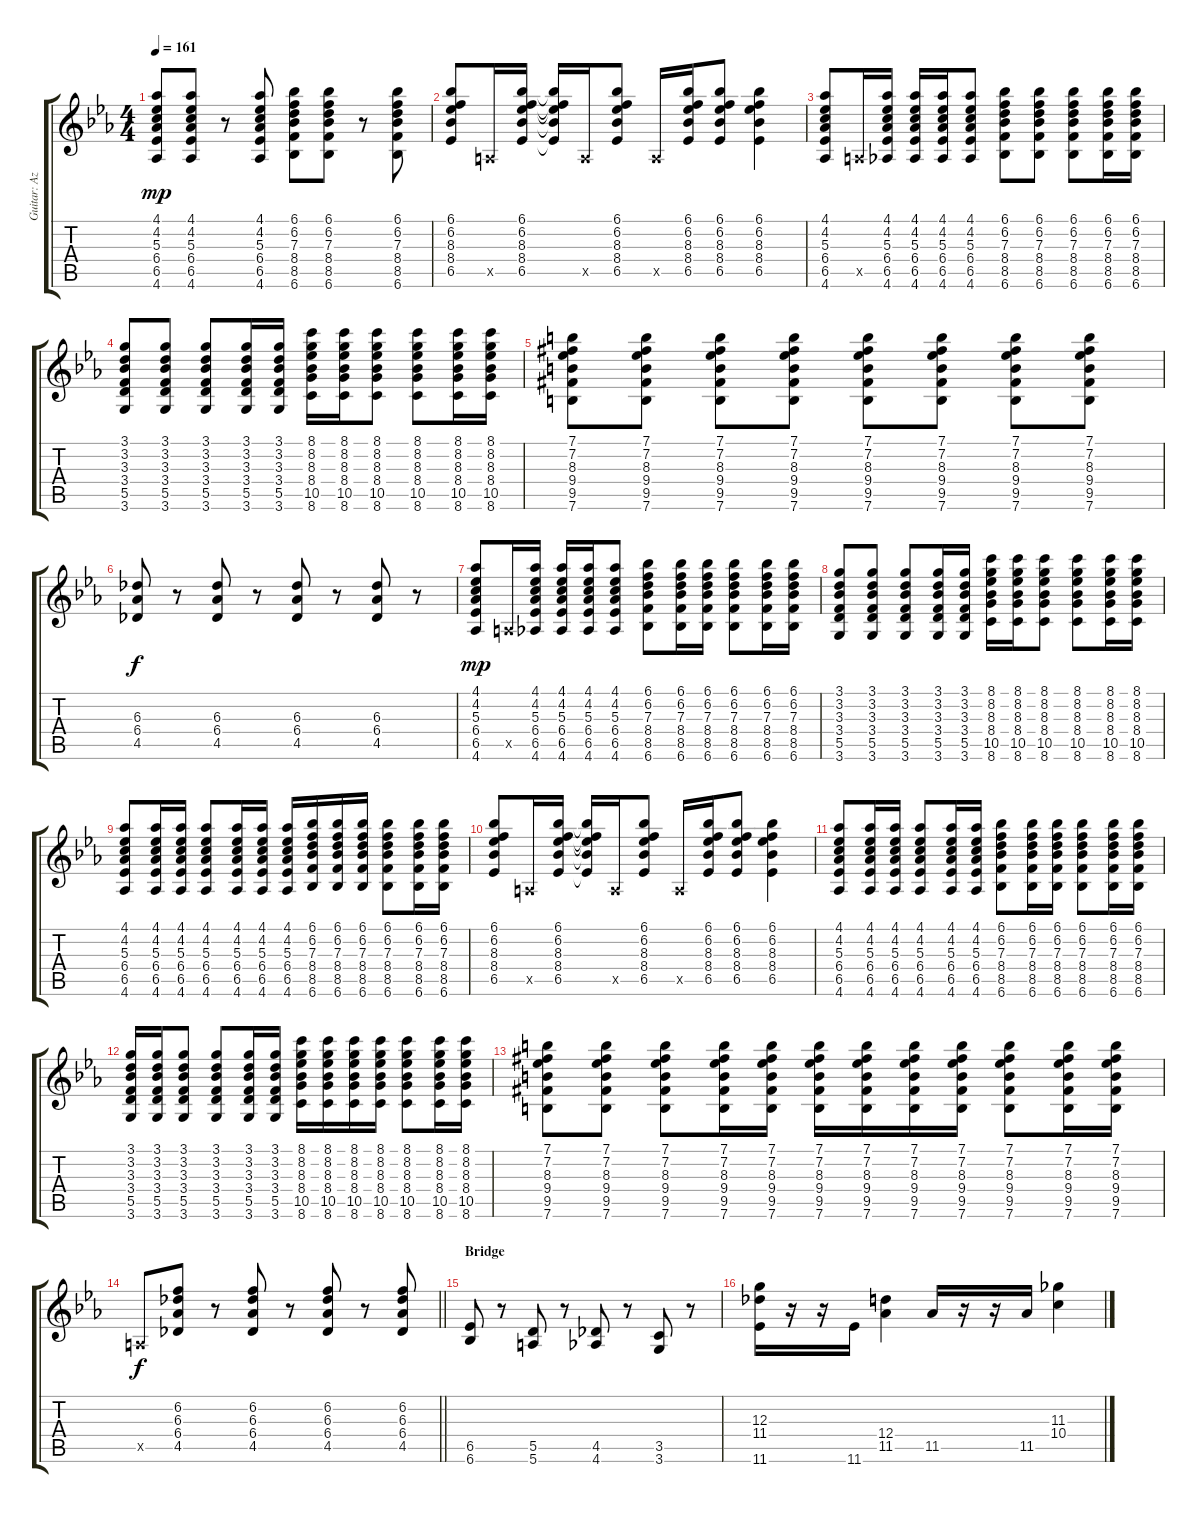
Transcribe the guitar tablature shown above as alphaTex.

\track ("Guitar: Azusa Nakano" "Guitar: Az") {instrument distortionguitar}
\staff {score tabs}
\tuning (E4 B3 G3 D3 A2 E2) {hide}
\ts (4 4)
\tempo 161
\clef g2
\ks eb
(4.1 4.2 5.3 6.4 6.5 4.6).8{dy mp} (4.1 4.2 5.3 6.4 6.5 4.6).8 r.8 (4.1 4.2 5.3 6.4 6.5 4.6).8 (6.1 6.2 7.3 8.4 8.5 6.6).8 (6.1 6.2 7.3 8.4 8.5 6.6).8 r.8 (6.1 6.2 7.3 8.4 8.5 6.6).8 |
(6.1 6.2 8.3 8.4 6.5).8 0.5{x}.16 (6.1 6.2 8.3 8.4 6.5).16 (6.1{t} 6.2{t} 8.3{t} 8.4{t} 6.5{t}).16 0.5{x}.16 (6.1 6.2 8.3 8.4 6.5).8 0.5{x}.16 (6.1 6.2 8.3 8.4 6.5).16 (6.1 6.2 8.3 8.4 6.5).8 (6.1 6.2 8.3 8.4 6.5).4 |
(4.1 4.2 5.3 6.4 6.5 4.6).8 0.5{x}.16 (4.1 4.2 5.3 6.4 6.5 4.6).16 (4.1 4.2 5.3 6.4 6.5 4.6).16 (4.1 4.2 5.3 6.4 6.5 4.6).16 (4.1 4.2 5.3 6.4 6.5 4.6).8 (6.1 6.2 7.3 8.4 8.5 6.6).8 (6.1 6.2 7.3 8.4 8.5 6.6).8 (6.1 6.2 7.3 8.4 8.5 6.6).8 (6.1 6.2 7.3 8.4 8.5 6.6).16 (6.1 6.2 7.3 8.4 8.5 6.6).16 |
(3.1 3.2 3.3 3.4 5.5 3.6).8 (3.1 3.2 3.3 3.4 5.5 3.6).8 (3.1 3.2 3.3 3.4 5.5 3.6).8 (3.1 3.2 3.3 3.4 5.5 3.6).16 (3.1 3.2 3.3 3.4 5.5 3.6).16 (8.1 8.2 8.3 8.4 10.5 8.6).16 (8.1 8.2 8.3 8.4 10.5 8.6).16 (8.1 8.2 8.3 8.4 10.5 8.6).8 (8.1 8.2 8.3 8.4 10.5 8.6).8 (8.1 8.2 8.3 8.4 10.5 8.6).16 (8.1 8.2 8.3 8.4 10.5 8.6).16 |
(7.1 7.2{acc #} 8.3 9.4 9.5{acc #} 7.6).8 (7.1 7.2{acc #} 8.3 9.4 9.5{acc #} 7.6).8 (7.1 7.2{acc #} 8.3 9.4 9.5{acc #} 7.6).8 (7.1 7.2{acc #} 8.3 9.4 9.5{acc #} 7.6).8 (7.1 7.2{acc #} 8.3 9.4 9.5{acc #} 7.6).8 (7.1 7.2{acc #} 8.3 9.4 9.5{acc #} 7.6).8 (7.1 7.2{acc #} 8.3 9.4 9.5{acc #} 7.6).8 (7.1 7.2{acc #} 8.3 9.4 9.5{acc #} 7.6).8 |
(6.3 6.4 4.5).8{dy f} r.8 (6.3 6.4 4.5).8 r.8 (6.3 6.4 4.5).8 r.8 (6.3 6.4 4.5).8 r.8 |
(4.1 4.2 5.3 6.4 6.5 4.6).8{dy mp} 0.5{x}.16 (4.1 4.2 5.3 6.4 6.5 4.6).16 (4.1 4.2 5.3 6.4 6.5 4.6).16 (4.1 4.2 5.3 6.4 6.5 4.6).16 (4.1 4.2 5.3 6.4 6.5 4.6).8 (6.1 6.2 7.3 8.4 8.5 6.6).8 (6.1 6.2 7.3 8.4 8.5 6.6).16 (6.1 6.2 7.3 8.4 8.5 6.6).16 (6.1 6.2 7.3 8.4 8.5 6.6).8 (6.1 6.2 7.3 8.4 8.5 6.6).16 (6.1 6.2 7.3 8.4 8.5 6.6).16 |
(3.1 3.2 3.3 3.4 5.5 3.6).8 (3.1 3.2 3.3 3.4 5.5 3.6).8 (3.1 3.2 3.3 3.4 5.5 3.6).8 (3.1 3.2 3.3 3.4 5.5 3.6).16 (3.1 3.2 3.3 3.4 5.5 3.6).16 (8.1 8.2 8.3 8.4 10.5 8.6).16 (8.1 8.2 8.3 8.4 10.5 8.6).16 (8.1 8.2 8.3 8.4 10.5 8.6).8 (8.1 8.2 8.3 8.4 10.5 8.6).8 (8.1 8.2 8.3 8.4 10.5 8.6).16 (8.1 8.2 8.3 8.4 10.5 8.6).16 |
(4.1 4.2 5.3 6.4 6.5 4.6).8 (4.1 4.2 5.3 6.4 6.5 4.6).16 (4.1 4.2 5.3 6.4 6.5 4.6).16 (4.1 4.2 5.3 6.4 6.5 4.6).8 (4.1 4.2 5.3 6.4 6.5 4.6).16 (4.1 4.2 5.3 6.4 6.5 4.6).16 (4.1 4.2 5.3 6.4 6.5 4.6).16 (6.1 6.2 7.3 8.4 8.5 6.6).16 (6.1 6.2 7.3 8.4 8.5 6.6).16 (6.1 6.2 7.3 8.4 8.5 6.6).16 (6.1 6.2 7.3 8.4 8.5 6.6).8 (6.1 6.2 7.3 8.4 8.5 6.6).16 (6.1 6.2 7.3 8.4 8.5 6.6).16 |
(6.1 6.2 8.3 8.4 6.5).8 0.5{x}.16 (6.1 6.2 8.3 8.4 6.5).16 (6.1{t} 6.2{t} 8.3{t} 8.4{t} 6.5{t}).16 0.5{x}.16 (6.1 6.2 8.3 8.4 6.5).8 0.5{x}.16 (6.1 6.2 8.3 8.4 6.5).16 (6.1 6.2 8.3 8.4 6.5).8 (6.1 6.2 8.3 8.4 6.5).4 |
(4.1 4.2 5.3 6.4 6.5 4.6).8 (4.1 4.2 5.3 6.4 6.5 4.6).16 (4.1 4.2 5.3 6.4 6.5 4.6).16 (4.1 4.2 5.3 6.4 6.5 4.6).8 (4.1 4.2 5.3 6.4 6.5 4.6).16 (4.1 4.2 5.3 6.4 6.5 4.6).16 (6.1 6.2 7.3 8.4 8.5 6.6).8 (6.1 6.2 7.3 8.4 8.5 6.6).16 (6.1 6.2 7.3 8.4 8.5 6.6).16 (6.1 6.2 7.3 8.4 8.5 6.6).8 (6.1 6.2 7.3 8.4 8.5 6.6).16 (6.1 6.2 7.3 8.4 8.5 6.6).16 |
(3.1 3.2 3.3 3.4 5.5 3.6).16 (3.1 3.2 3.3 3.4 5.5 3.6).16 (3.1 3.2 3.3 3.4 5.5 3.6).8 (3.1 3.2 3.3 3.4 5.5 3.6).8 (3.1 3.2 3.3 3.4 5.5 3.6).16 (3.1 3.2 3.3 3.4 5.5 3.6).16 (8.1 8.2 8.3 8.4 10.5 8.6).16 (8.1 8.2 8.3 8.4 10.5 8.6).16 (8.1 8.2 8.3 8.4 10.5 8.6).16 (8.1 8.2 8.3 8.4 10.5 8.6).16 (8.1 8.2 8.3 8.4 10.5 8.6).8 (8.1 8.2 8.3 8.4 10.5 8.6).16 (8.1 8.2 8.3 8.4 10.5 8.6).16 |
(7.1 7.2{acc #} 8.3 9.4 9.5{acc #} 7.6).8 (7.1 7.2{acc #} 8.3 9.4 9.5{acc #} 7.6).8 (7.1 7.2{acc #} 8.3 9.4 9.5{acc #} 7.6).8 (7.1 7.2{acc #} 8.3 9.4 9.5{acc #} 7.6).16 (7.1 7.2{acc #} 8.3 9.4 9.5{acc #} 7.6).16 (7.1 7.2{acc #} 8.3 9.4 9.5{acc #} 7.6).16 (7.1 7.2{acc #} 8.3 9.4 9.5{acc #} 7.6).16 (7.1 7.2{acc #} 8.3 9.4 9.5{acc #} 7.6).16 (7.1 7.2{acc #} 8.3 9.4 9.5{acc #} 7.6).16 (7.1 7.2{acc #} 8.3 9.4 9.5{acc #} 7.6).8 (7.1 7.2{acc #} 8.3 9.4 9.5{acc #} 7.6).16 (7.1 7.2{acc #} 8.3 9.4 9.5{acc #} 7.6).16 |
\barLineRight lightlight
0.5{x}.8{dy f} (6.2 6.3 6.4 4.5).8 r.8 (6.2 6.3 6.4 4.5).8 r.8 (6.2 6.3 6.4 4.5).8 r.8 (6.2 6.3 6.4 4.5).8 |
\section ("" "Bridge")
(6.5 6.6).8 r.8 (5.5 5.6).8 r.8 (4.5 4.6).8 r.8 (3.5 3.6).8 r.8 |
(12.3 11.4 11.6).16 r.16 r.16 11.6.16 (12.4 11.5).4 11.5.16 r.16 r.16 11.5.16 (11.3 10.4).4
